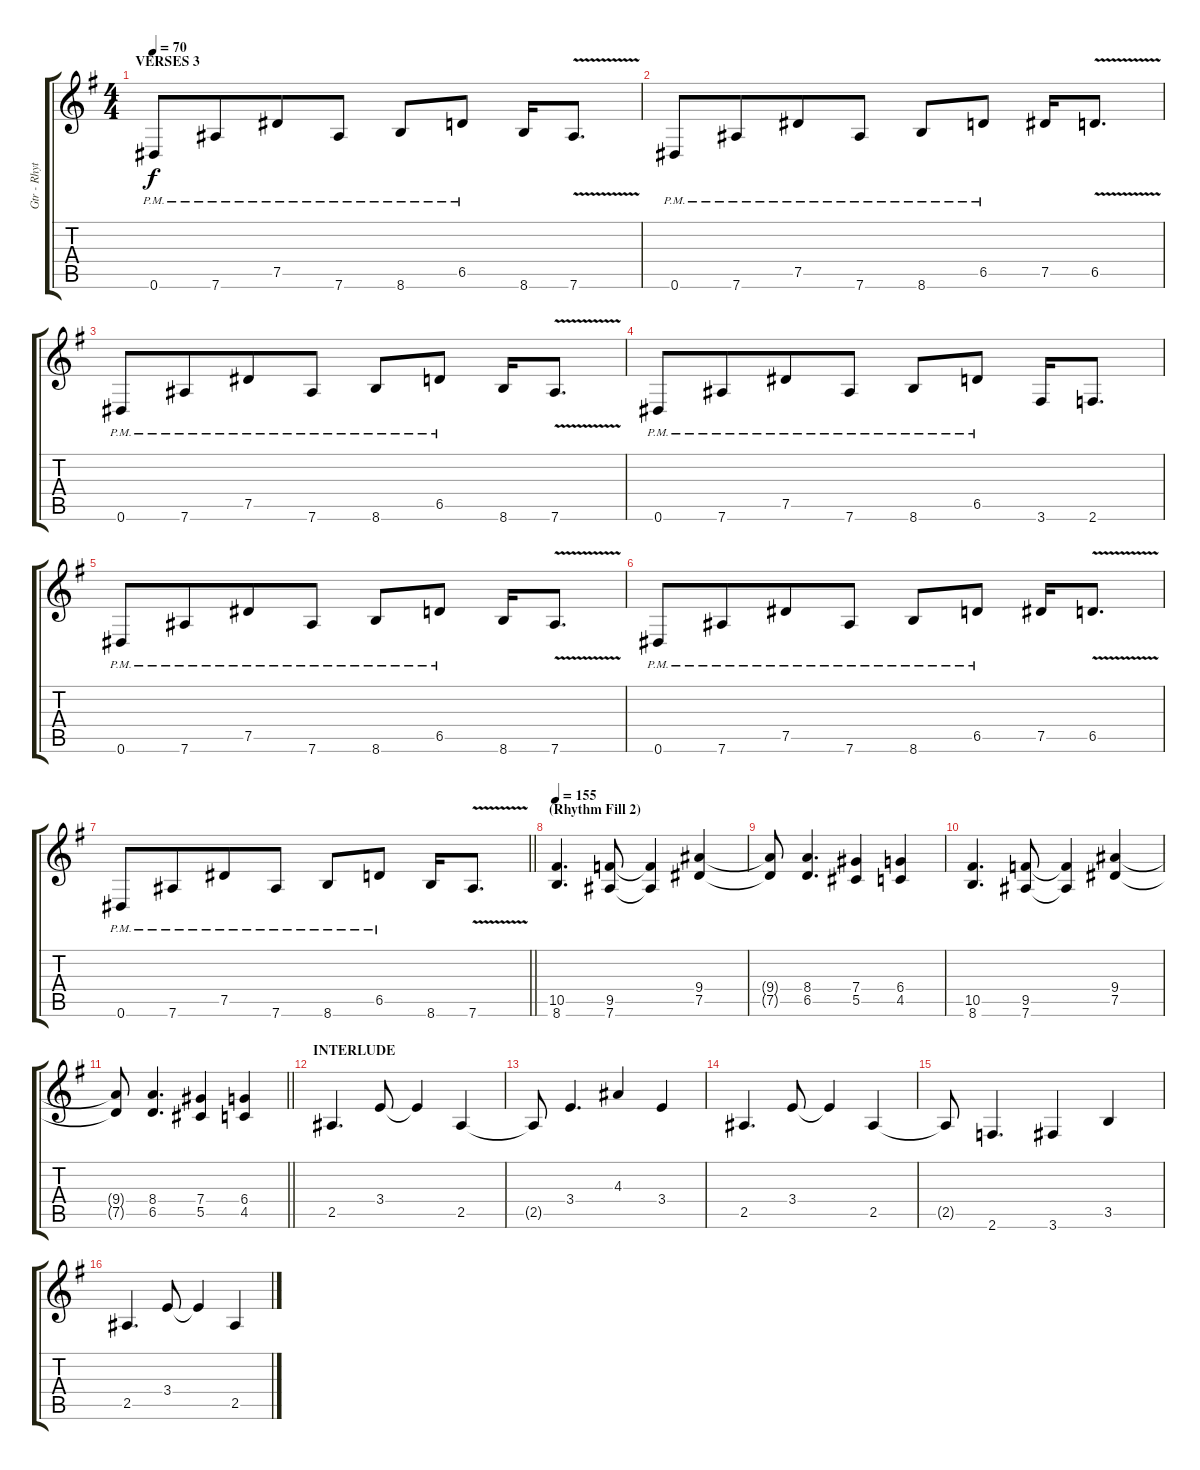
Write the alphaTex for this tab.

\track ("Gtr - Rhythm 2" "Gtr - Rhyt") {instrument overdrivenguitar}
\staff {score tabs}
\tuning (Eb4 Bb3 Gb3 Db3 Ab2 Eb2) {hide}
\ts (4 4)
\section ("" "VERSES 3")
\tempo 70
\clef g2
\ks eminor
0.6{pm}.8{dy f} 7.6{pm}.8{beam merge} 7.5{pm}.8 7.6{pm}.8 8.6{pm}.8 6.5{pm}.8 8.6.16 7.6{v}.8{d} |
0.6{pm}.8 7.6{pm}.8{beam merge} 7.5{pm}.8 7.6{pm}.8 8.6{pm}.8 6.5{pm}.8 7.5.16 6.5{v}.8{d} |
0.6{pm}.8 7.6{pm}.8{beam merge} 7.5{pm}.8 7.6{pm}.8 8.6{pm}.8 6.5{pm}.8 8.6.16 7.6{v}.8{d} |
0.6{pm}.8 7.6{pm}.8{beam merge} 7.5{pm}.8 7.6{pm}.8 8.6{pm}.8 6.5{pm}.8 3.6.16 2.6.8{d} |
0.6{pm}.8 7.6{pm}.8{beam merge} 7.5{pm}.8 7.6{pm}.8 8.6{pm}.8 6.5{pm}.8 8.6.16 7.6{v}.8{d} |
0.6{pm}.8 7.6{pm}.8{beam merge} 7.5{pm}.8 7.6{pm}.8 8.6{pm}.8 6.5{pm}.8 7.5.16 6.5{v}.8{d} |
\barLineRight lightlight
0.6{pm}.8 7.6{pm}.8{beam merge} 7.5{pm}.8 7.6{pm}.8 8.6{pm}.8 6.5{pm}.8 8.6.16 7.6{v}.8{d} |
\section ("" "(Rhythm Fill 2)")
\tempo 155
(10.5 8.6).4{d} (9.5 7.6).8 (9.5{t} 7.6{t}).4{beam merge} (9.4 7.5).4 |
(9.4{t} 7.5{t}).8 (8.4 6.5).4{d} (7.4 5.5).4 (6.4 4.5).4 |
(10.5 8.6).4{d} (9.5 7.6).8 (9.5{t} 7.6{t}).4{beam merge} (9.4 7.5).4 |
\barLineRight lightlight
(9.4{t} 7.5{t}).8 (8.4 6.5).4{d} (7.4 5.5).4 (6.4 4.5).4 |
\section ("" "INTERLUDE")
2.5.4{d} 3.4.8 3.4{t}.4 2.5.4 |
2.5{t}.8 3.4.4{d} 4.3.4 3.4.4 |
2.5.4{d} 3.4.8 3.4{t}.4 2.5.4 |
2.5{t}.8 2.6.4{d} 3.6.4 3.5.4 |
2.5.4{d} 3.4.8 3.4{t}.4 2.5.4
